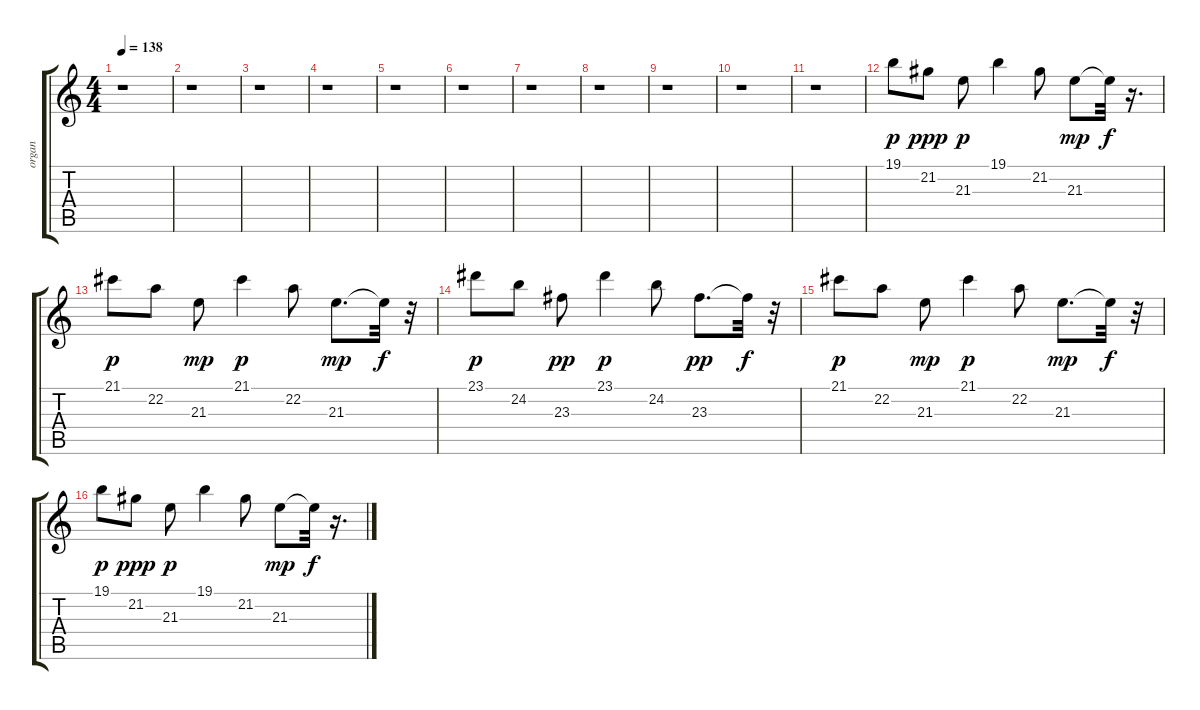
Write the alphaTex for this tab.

\track ("organ" "organ") {instrument percussiveorgan}
\staff {score tabs}
\tuning (E4 B3 G3 D3 A2 E2) {hide}
\ts (4 4)
\tempo 138
\clef g2
\ks c
r.1{dy f} |
r.1 |
r.1 |
r.1 |
r.1 |
r.1 |
r.1 |
r.1 |
r.1 |
r.1 |
r.1 |
19.1.8{dy p} 21.2.8{dy ppp} 21.3.8{dy p} 19.1.4 21.2.8 21.3.8{dy mp} 21.3{t}.32{dy f} r.16{d} |
21.1.8{dy p} 22.2.8 21.3.8{dy mp} 21.1.4{dy p} 22.2.8 21.3.8{d dy mp} 21.3{t}.32{dy f} r.32 |
23.1.8{dy p} 24.2.8 23.3.8{dy pp} 23.1.4{dy p} 24.2.8 23.3.8{d dy pp} 23.3{t}.32{dy f} r.32 |
21.1.8{dy p} 22.2.8 21.3.8{dy mp} 21.1.4{dy p} 22.2.8 21.3.8{d dy mp} 21.3{t}.32{dy f} r.32 |
19.1.8{dy p} 21.2.8{dy ppp} 21.3.8{dy p} 19.1.4 21.2.8 21.3.8{dy mp} 21.3{t}.32{dy f} r.16{d}
